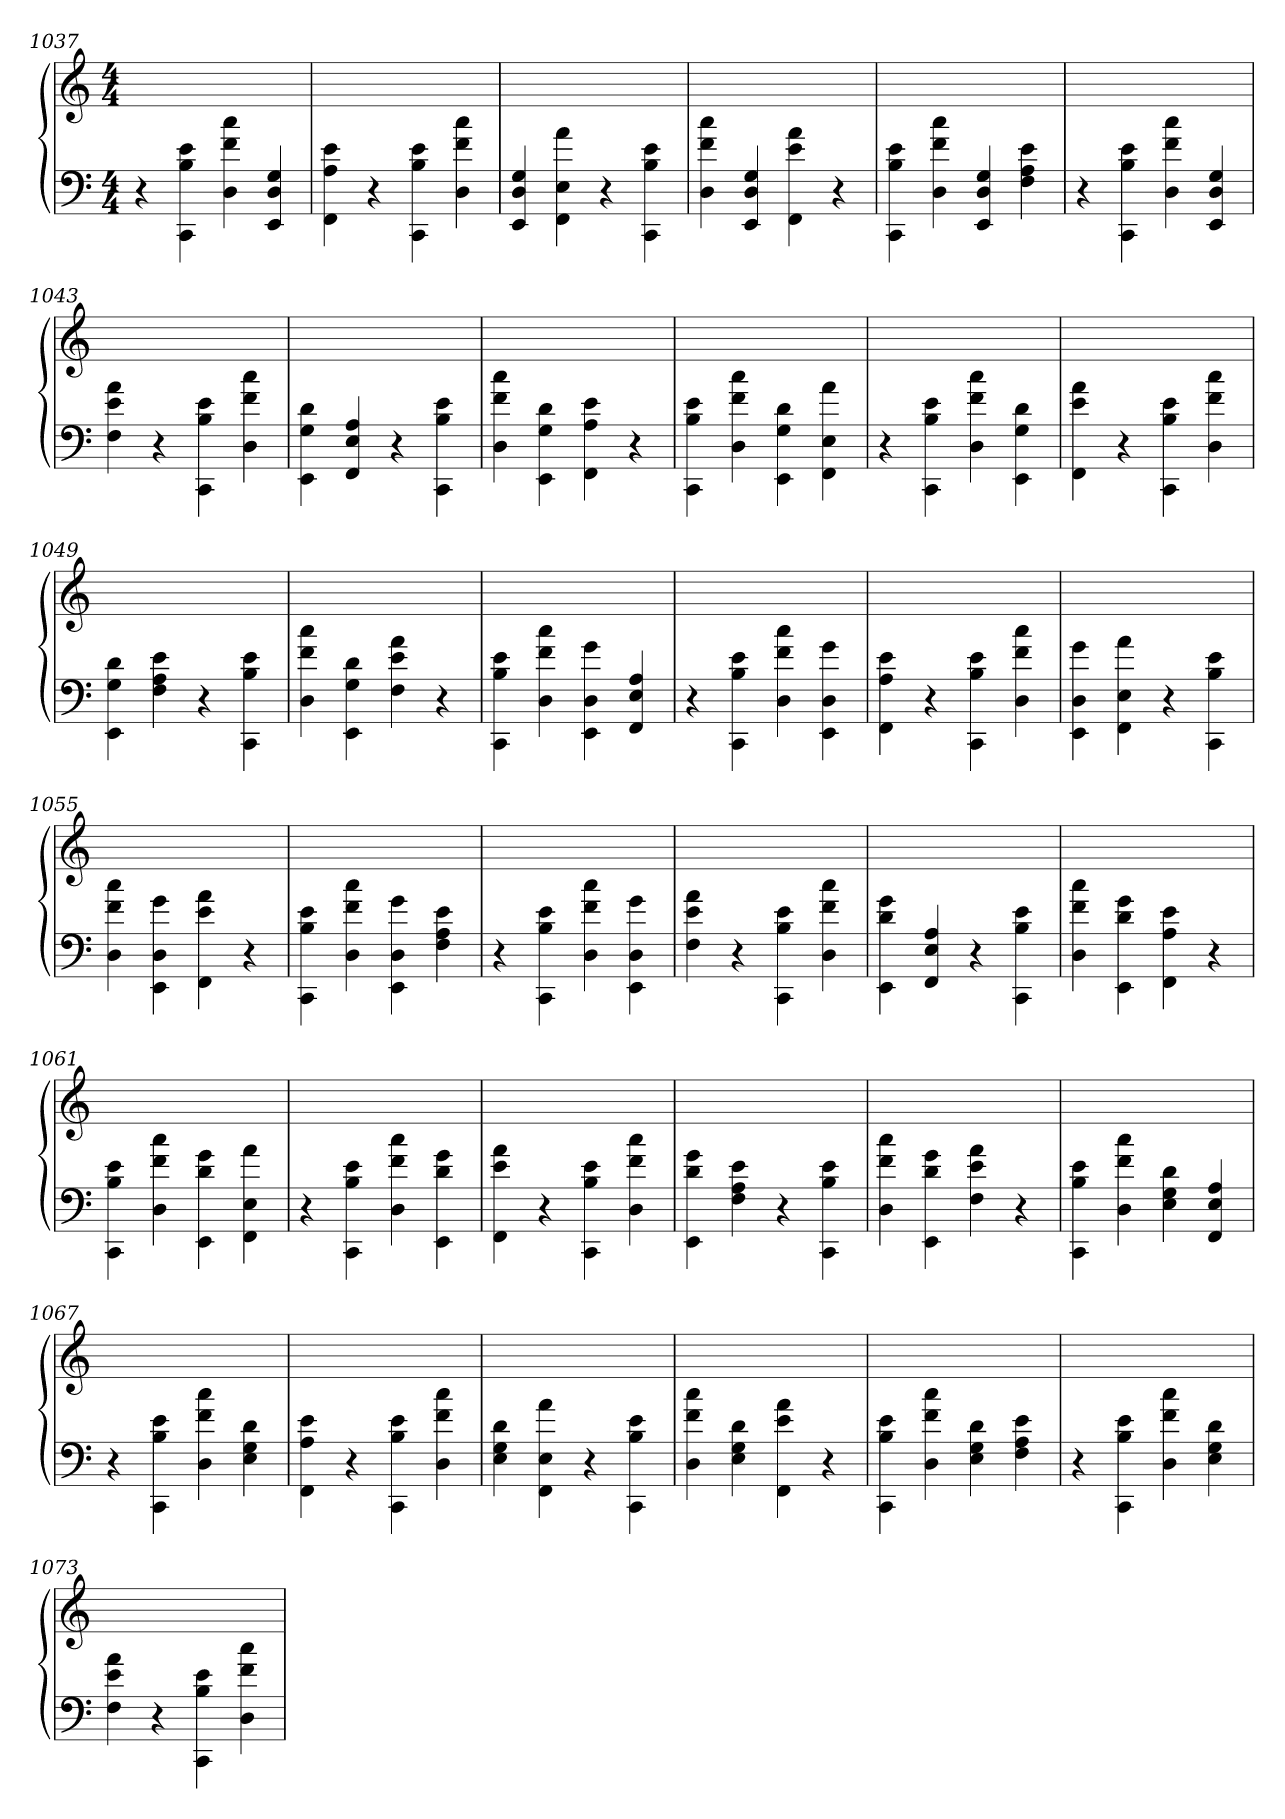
**kern	**kern
*part2	*part1
*staff2	*staff1
*clefF4	*clefG2
*k[]	*k[]
*C:	*C:
*M4/4	*M4/4
=1037	=1037
4r	1ryy
4CC 4B 4e	.
4D 4f 4cc	.
4EE 4D 4G	.
=1038	=1038
4FF 4A 4e	1ryy
4r	.
4CC 4B 4e	.
4D 4f 4cc	.
=1039	=1039
4EE 4D 4G	1ryy
4FF 4E 4a	.
4r	.
4CC 4B 4e	.
=1040	=1040
4D 4f 4cc	1ryy
4EE 4D 4G	.
4FF 4e 4a	.
4r	.
=1041	=1041
4CC 4B 4e	1ryy
4D 4f 4cc	.
4EE 4D 4G	.
4F 4A 4e	.
=1042	=1042
4r	1ryy
4CC 4B 4e	.
4D 4f 4cc	.
4EE 4D 4G	.
=1043	=1043
4F 4e 4a	1ryy
4r	.
4CC 4B 4e	.
4D 4f 4cc	.
=1044	=1044
4EE 4G 4d	1ryy
4FF 4E 4A	.
4r	.
4CC 4B 4e	.
=1045	=1045
4D 4f 4cc	1ryy
4EE 4G 4d	.
4FF 4A 4e	.
4r	.
=1046	=1046
4CC 4B 4e	1ryy
4D 4f 4cc	.
4EE 4G 4d	.
4FF 4E 4a	.
=1047	=1047
4r	1ryy
4CC 4B 4e	.
4D 4f 4cc	.
4EE 4G 4d	.
=1048	=1048
4FF 4e 4a	1ryy
4r	.
4CC 4B 4e	.
4D 4f 4cc	.
=1049	=1049
4EE 4G 4d	1ryy
4F 4A 4e	.
4r	.
4CC 4B 4e	.
=1050	=1050
4D 4f 4cc	1ryy
4EE 4G 4d	.
4F 4e 4a	.
4r	.
=1051	=1051
4CC 4B 4e	1ryy
4D 4f 4cc	.
4EE 4D 4g	.
4FF 4E 4A	.
=1052	=1052
4r	1ryy
4CC 4B 4e	.
4D 4f 4cc	.
4EE 4D 4g	.
=1053	=1053
4FF 4A 4e	1ryy
4r	.
4CC 4B 4e	.
4D 4f 4cc	.
=1054	=1054
4EE 4D 4g	1ryy
4FF 4E 4a	.
4r	.
4CC 4B 4e	.
=1055	=1055
4D 4f 4cc	1ryy
4EE 4D 4g	.
4FF 4e 4a	.
4r	.
=1056	=1056
4CC 4B 4e	1ryy
4D 4f 4cc	.
4EE 4D 4g	.
4F 4A 4e	.
=1057	=1057
4r	1ryy
4CC 4B 4e	.
4D 4f 4cc	.
4EE 4D 4g	.
=1058	=1058
4F 4e 4a	1ryy
4r	.
4CC 4B 4e	.
4D 4f 4cc	.
=1059	=1059
4EE 4d 4g	1ryy
4FF 4E 4A	.
4r	.
4CC 4B 4e	.
=1060	=1060
4D 4f 4cc	1ryy
4EE 4d 4g	.
4FF 4A 4e	.
4r	.
=1061	=1061
4CC 4B 4e	1ryy
4D 4f 4cc	.
4EE 4d 4g	.
4FF 4E 4a	.
=1062	=1062
4r	1ryy
4CC 4B 4e	.
4D 4f 4cc	.
4EE 4d 4g	.
=1063	=1063
4FF 4e 4a	1ryy
4r	.
4CC 4B 4e	.
4D 4f 4cc	.
=1064	=1064
4EE 4d 4g	1ryy
4F 4A 4e	.
4r	.
4CC 4B 4e	.
=1065	=1065
4D 4f 4cc	1ryy
4EE 4d 4g	.
4F 4e 4a	.
4r	.
=1066	=1066
4CC 4B 4e	1ryy
4D 4f 4cc	.
4E 4G 4d	.
4FF 4E 4A	.
=1067	=1067
4r	1ryy
4CC 4B 4e	.
4D 4f 4cc	.
4E 4G 4d	.
=1068	=1068
4FF 4A 4e	1ryy
4r	.
4CC 4B 4e	.
4D 4f 4cc	.
=1069	=1069
4E 4G 4d	1ryy
4FF 4E 4a	.
4r	.
4CC 4B 4e	.
=1070	=1070
4D 4f 4cc	1ryy
4E 4G 4d	.
4FF 4e 4a	.
4r	.
=1071	=1071
4CC 4B 4e	1ryy
4D 4f 4cc	.
4E 4G 4d	.
4F 4A 4e	.
=1072	=1072
4r	1ryy
4CC 4B 4e	.
4D 4f 4cc	.
4E 4G 4d	.
=1073	=1073
4F 4e 4a	1ryy
4r	.
4CC 4B 4e	.
4D 4f 4cc	.
=	=
*-	*-
